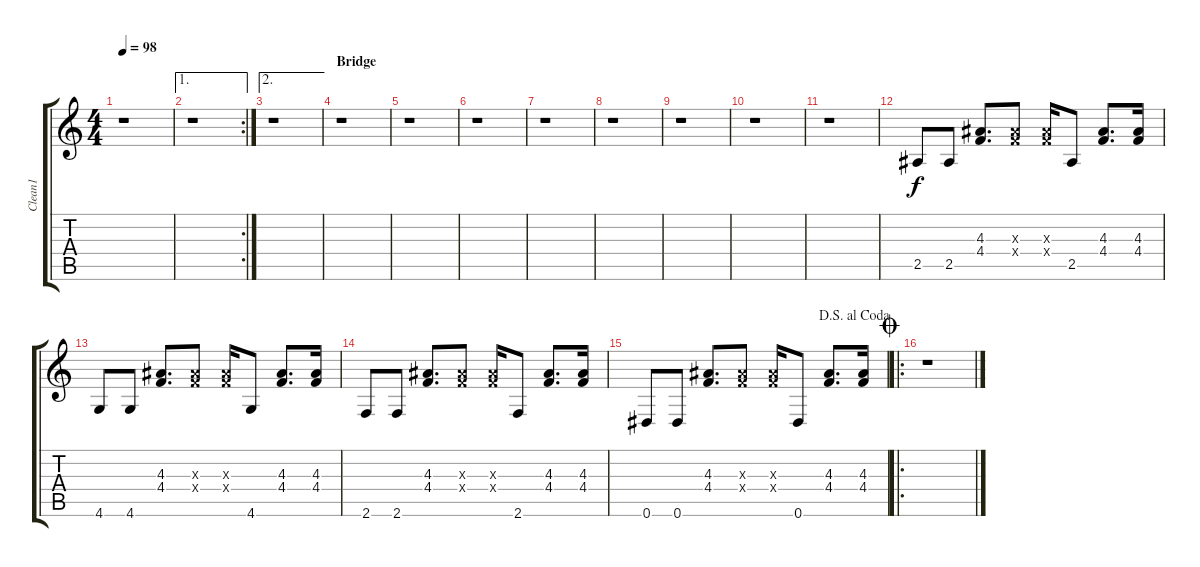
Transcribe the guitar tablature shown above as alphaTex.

\track ("Clean1" "Clean1") {instrument electricguitarjazz}
\staff {score tabs}
\tuning (Eb4 Bb3 Gb3 Db3 Ab2 Eb2) {hide}
\ts (4 4)
\tempo 98
\clef g2
\ks c
r.1{dy f} |
\ae 1
\rc 2
r.1 |
\ae 2
r.1 |
\section ("" "Bridge")
r.1 |
r.1 |
r.1 |
r.1 |
r.1 |
r.1 |
r.1 |
r.1 |
2.5.8 2.5.8 (4.3 4.4).8{d} (4.3{x} 4.4{x}).8 (4.3{x} 4.4{x}).16 2.5.8 (4.3 4.4).8{d} (4.3 4.4).16 |
4.6.8 4.6.8 (4.3 4.4).8{d} (4.3{x} 4.4{x}).8 (4.3{x} 4.4{x}).16 4.6.8 (4.3 4.4).8{d} (4.3 4.4).16 |
2.6.8 2.6.8 (4.3 4.4).8{d} (4.3{x} 4.4{x}).8 (4.3{x} 4.4{x}).16 2.6.8 (4.3 4.4).8{d} (4.3 4.4).16 |
\jump dalsegnoalcoda
0.6.8 0.6.8 (4.3 4.4).8{d} (4.3{x} 4.4{x}).8 (4.3{x} 4.4{x}).16 0.6.8 (4.3 4.4).8{d} (4.3 4.4).16 |
\ro
\jump coda
r.1
